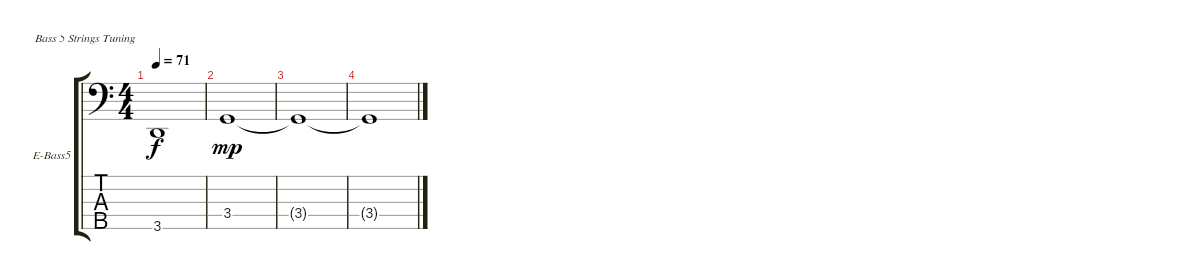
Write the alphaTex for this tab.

\defaultSystemsLayout 4
\bracketExtendMode groupsimilarinstruments
\firstSystemTrackNameOrientation horizontal
\otherSystemsTrackNameOrientation horizontal
\track ("Electric Bass" "E-Bass5") {instrument electricbassfinger}
\staff {score tabs}
\tuning (G2 D2 A1 E1 B0)
\ts (4 4)
\tempo 71
\clef f4
\ks c
3.5{t}.1{dy f} |
3.4.1{dy mp} |
3.4{t}.1 |
3.4{t}.1
